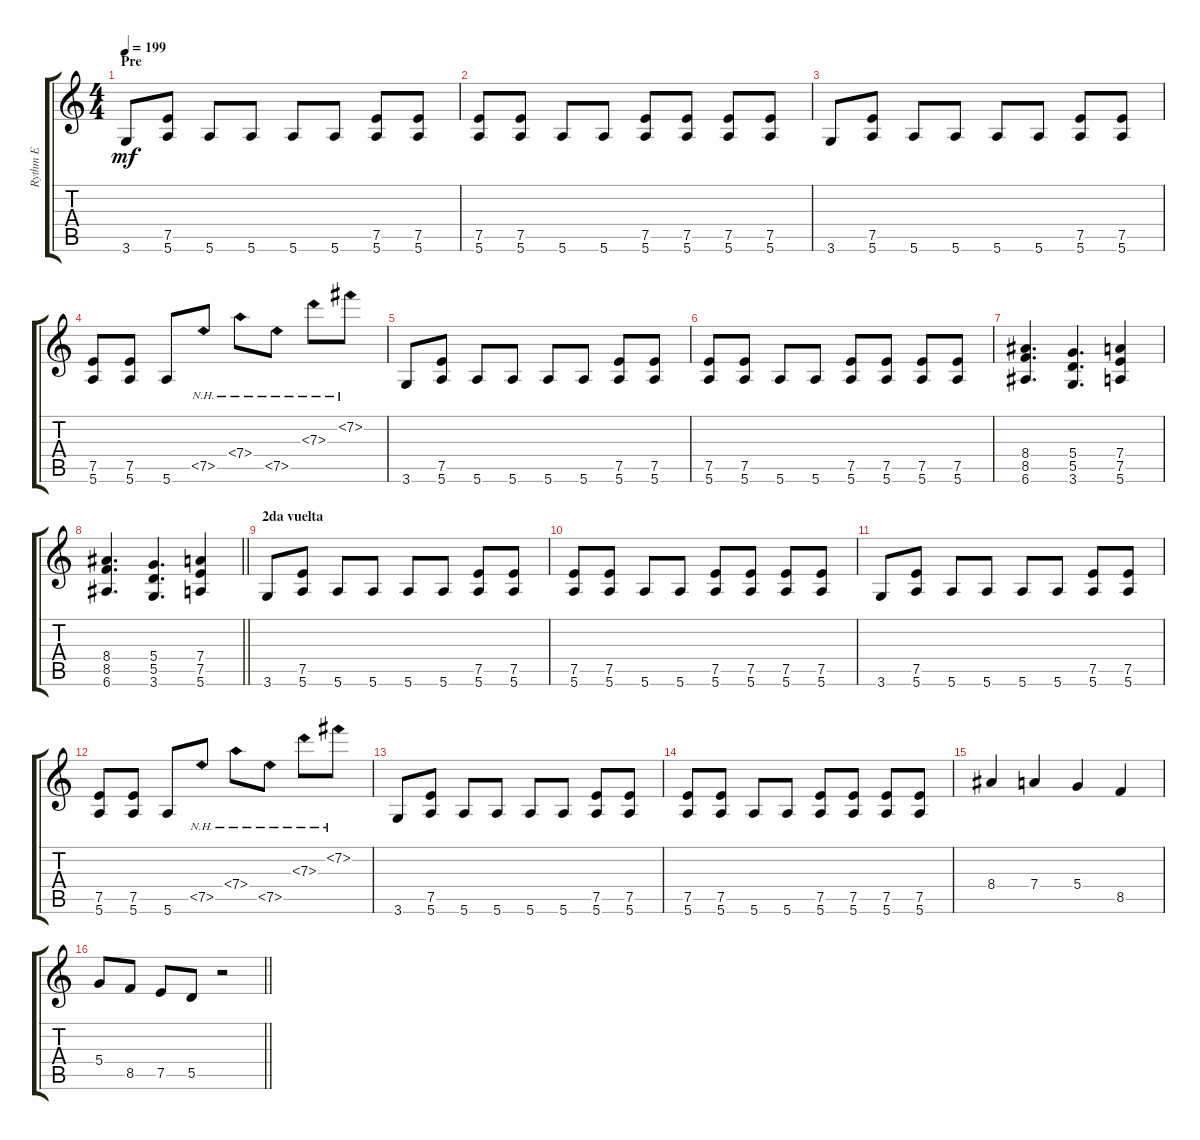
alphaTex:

\track ("Rythm E" "Rythm E") {instrument distortionguitar}
\staff {score tabs}
\tuning (E4 B3 G3 D3 A2 E2) {hide}
\ts (4 4)
\section ("" "Pre")
\tempo 199
\clef g2
\ks c
3.6.8{dy mf} (7.5 5.6).8 5.6.8 5.6.8 5.6.8 5.6.8 (7.5 5.6).8 (7.5 5.6).8 |
(7.5 5.6).8 (7.5 5.6).8 5.6.8 5.6.8 (7.5 5.6).8 (7.5 5.6).8 (7.5 5.6).8 (7.5 5.6).8 |
3.6.8 (7.5 5.6).8 5.6.8 5.6.8 5.6.8 5.6.8 (7.5 5.6).8 (7.5 5.6).8 |
(7.5 5.6).8 (7.5 5.6).8 5.6.8 7.5{nh}.8 7.4{nh}.8 7.5{nh}.8 7.3{nh}.8 7.2{nh}.8 |
3.6.8 (7.5 5.6).8 5.6.8 5.6.8 5.6.8 5.6.8 (7.5 5.6).8 (7.5 5.6).8 |
(7.5 5.6).8 (7.5 5.6).8 5.6.8 5.6.8 (7.5 5.6).8 (7.5 5.6).8 (7.5 5.6).8 (7.5 5.6).8 |
(8.4 8.5 6.6).4{d} (5.4 5.5 3.6).4{d} (7.4 7.5 5.6).4 |
\barLineRight lightlight
(8.4 8.5 6.6).4{d} (5.4 5.5 3.6).4{d} (7.4 7.5 5.6).4 |
\section ("" "2da vuelta")
3.6.8 (7.5 5.6).8 5.6.8 5.6.8 5.6.8 5.6.8 (7.5 5.6).8 (7.5 5.6).8 |
(7.5 5.6).8 (7.5 5.6).8 5.6.8 5.6.8 (7.5 5.6).8 (7.5 5.6).8 (7.5 5.6).8 (7.5 5.6).8 |
3.6.8 (7.5 5.6).8 5.6.8 5.6.8 5.6.8 5.6.8 (7.5 5.6).8 (7.5 5.6).8 |
(7.5 5.6).8 (7.5 5.6).8 5.6.8 7.5{nh}.8 7.4{nh}.8 7.5{nh}.8 7.3{nh}.8 7.2{nh}.8 |
3.6.8 (7.5 5.6).8 5.6.8 5.6.8 5.6.8 5.6.8 (7.5 5.6).8 (7.5 5.6).8 |
(7.5 5.6).8 (7.5 5.6).8 5.6.8 5.6.8 (7.5 5.6).8 (7.5 5.6).8 (7.5 5.6).8 (7.5 5.6).8 |
8.4.4 7.4.4 5.4.4 8.5.4 |
\barLineRight lightlight
5.4.8 8.5.8 7.5.8 5.5.8 r.2
